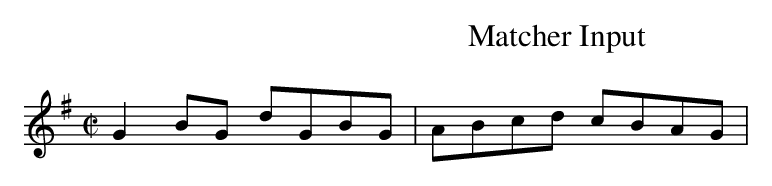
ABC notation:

X:1
T:Matcher Input
M:C|
L:1/8
K:G
G2BG dGBG|ABcd cBAG|
